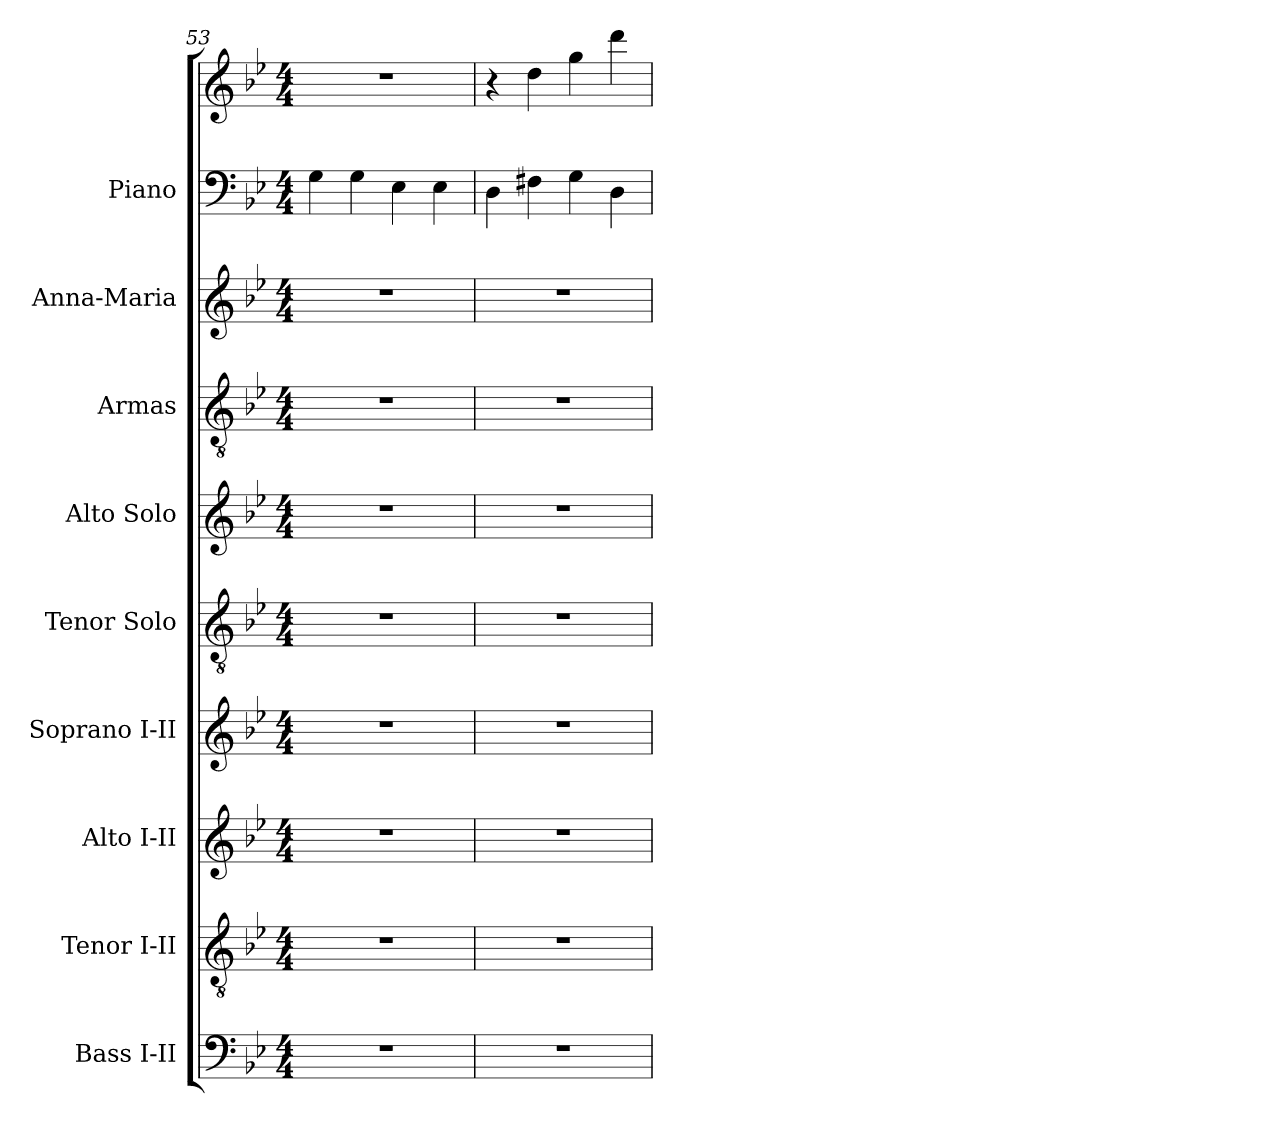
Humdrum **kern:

**kern	**kern	**kern	**kern	**kern	**kern	**kern	**kern	**kern	**kern
*part9	*part8	*part7	*part6	*part5	*part4	*part3	*part2	*part1	*part1
*staff10	*staff9	*staff8	*staff7	*staff6	*staff5	*staff4	*staff3	*staff2	*staff1
*I"Bass I-II	*I"Tenor I-II	*I"Alto I-II	*I"Soprano I-II	*I"Tenor Solo	*I"Alto Solo	*I"Armas	*I"Anna-Maria	*I"Piano	*
*I'B.	*I'T.	*I'A.	*I'S.	*I'T. Solo	*I'A. Solo	*I'Armas	*I'A-M	*I'Pno.	*
*clefF4	*clefGv2	*clefG2	*clefG2	*clefGv2	*clefG2	*clefGv2	*clefG2	*clefF4	*clefG2
*	*ITrd7c12	*	*	*ITrd7c12	*	*ITrd7c12	*	*	*
*k[b-e-]	*k[b-e-]	*k[b-e-]	*k[b-e-]	*k[b-e-]	*k[b-e-]	*k[b-e-]	*k[b-e-]	*k[b-e-]	*k[b-e-]
*B-:	*B-:	*B-:	*B-:	*B-:	*B-:	*B-:	*B-:	*B-:	*B-:
*M4/4	*M4/4	*M4/4	*M4/4	*M4/4	*M4/4	*M4/4	*M4/4	*M4/4	*M4/4
=53	=53	=53	=53	=53	=53	=53	=53	=53	=53
1r	1r	1r	1r	1r	1r	1r	1r	4Gi\	1r
.	.	.	.	.	.	.	.	4Gi\	.
.	.	.	.	.	.	.	.	4E-i\	.
.	.	.	.	.	.	.	.	4E-i\	.
=54	=54	=54	=54	=54	=54	=54	=54	=54	=54
1r	1r	1r	1r	1r	1r	1r	1r	4Di\	4r
.	.	.	.	.	.	.	.	4F#Xi\	4ddi\
.	.	.	.	.	.	.	.	4Gi\	4ggi\
.	.	.	.	.	.	.	.	4Di\	4dddi\
=	=	=	=	=	=	=	=	=	=
*-	*-	*-	*-	*-	*-	*-	*-	*-	*-
